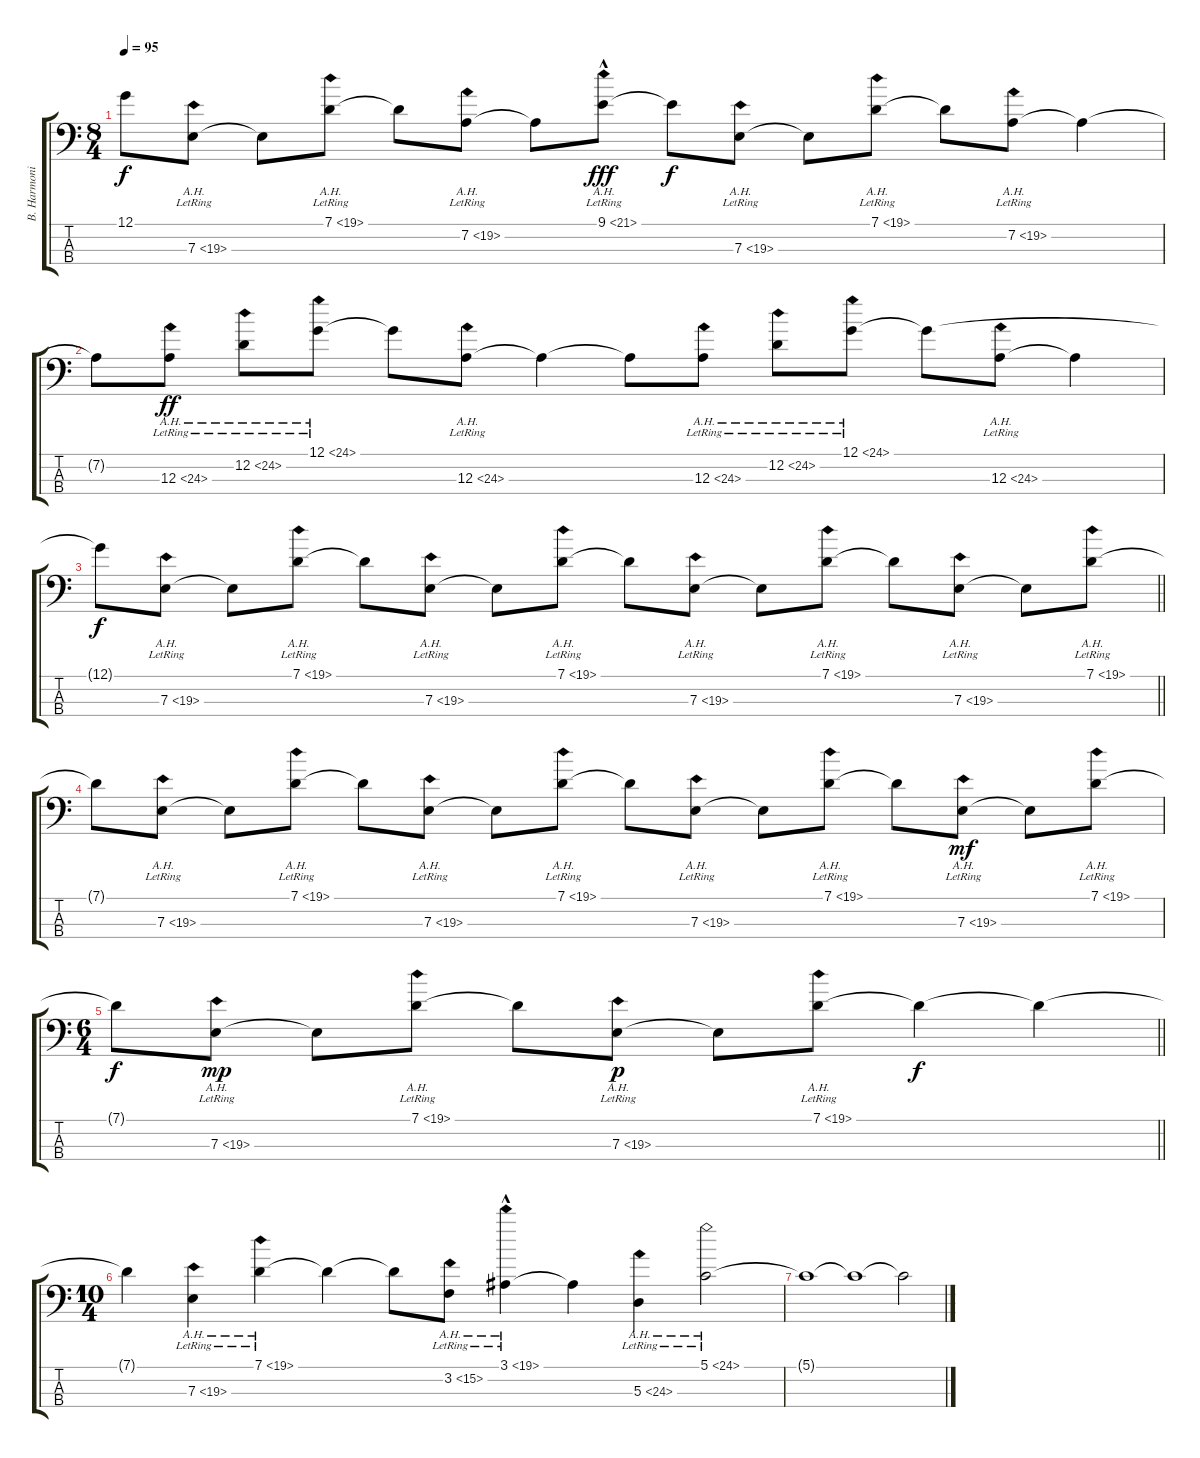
\track ("B. Harmonics" "B. Harmoni") {instrument electricguitarclean}
\staff {score tabs}
\tuning (G2 D2 A1 D1) {hide}
\ts (8 4)
\tempo 95
\clef f4
\ks c
12.1{t}.8{dy f} 7.3{ah 12 lr}.8 7.3{t}.8 7.1{ah 12 lr}.8 7.1{t}.8 7.2{ah 12 lr}.8 7.2{t}.8 9.1{ah 12 hac lr}.8{dy fff} 9.1{t}.8{dy f} 7.3{ah 12 lr}.8 7.3{t}.8 7.1{ah 12 lr}.8 7.1{t}.8 7.2{ah 12 lr}.8 7.2{t}.4 |
7.2{t}.8 12.3{ah 12 lr}.8{dy ff} 12.2{ah 12 lr}.8 12.1{ah 12 lr}.8 12.1{t}.8 12.3{ah 12 lr}.8 12.3{t}.4 12.3{t}.8 12.3{ah 12 lr}.8 12.2{ah 12 lr}.8 12.1{ah 12 lr}.8 12.1{t}.8 12.3{ah 12 lr}.8 12.3{t}.4 |
\barLineRight lightlight
12.1{t}.8{dy f} 7.3{ah 12 lr}.8 7.3{t}.8 7.1{ah 12 lr}.8 7.1{t}.8 7.3{ah 12 lr}.8 7.3{t}.8 7.1{ah 12 lr}.8 7.1{t}.8 7.3{ah 12 lr}.8 7.3{t}.8 7.1{ah 12 lr}.8 7.1{t}.8 7.3{ah 12 lr}.8 7.3{t}.8 7.1{ah 12 lr}.8 |
7.1{t}.8 7.3{ah 12 lr}.8 7.3{t}.8 7.1{ah 12 lr}.8 7.1{t}.8 7.3{ah 12 lr}.8 7.3{t}.8 7.1{ah 12 lr}.8 7.1{t}.8 7.3{ah 12 lr}.8 7.3{t}.8 7.1{ah 12 lr}.8 7.1{t}.8 7.3{ah 12 lr}.8{dy mf} 7.3{t}.8 7.1{ah 12 lr}.8 |
\ts (6 4)
\barLineRight lightlight
7.1{t}.8{dy f} 7.3{ah 12 lr}.8{dy mp} 7.3{t}.8 7.1{ah 12 lr}.8 7.1{t}.8 7.3{ah 12 lr}.8{dy p} 7.3{t}.8 7.1{ah 12 lr}.8 7.1{t}.4{dy f} 7.1{t}.4 |
\ts (10 4)
\section ("" "")
7.1{t}.4 7.3{ah 12 lr}.4 7.1{ah 12 lr}.4 7.1{t}.4 7.1{t}.8 3.2{ah 12 lr}.8 3.1{ah 16 hac lr}.4 3.1{t}.4 5.3{ah 19 lr}.4 5.1{ah 19 lr}.2 |
5.1{t}.1 5.1{t}.1 5.1{t}.2
